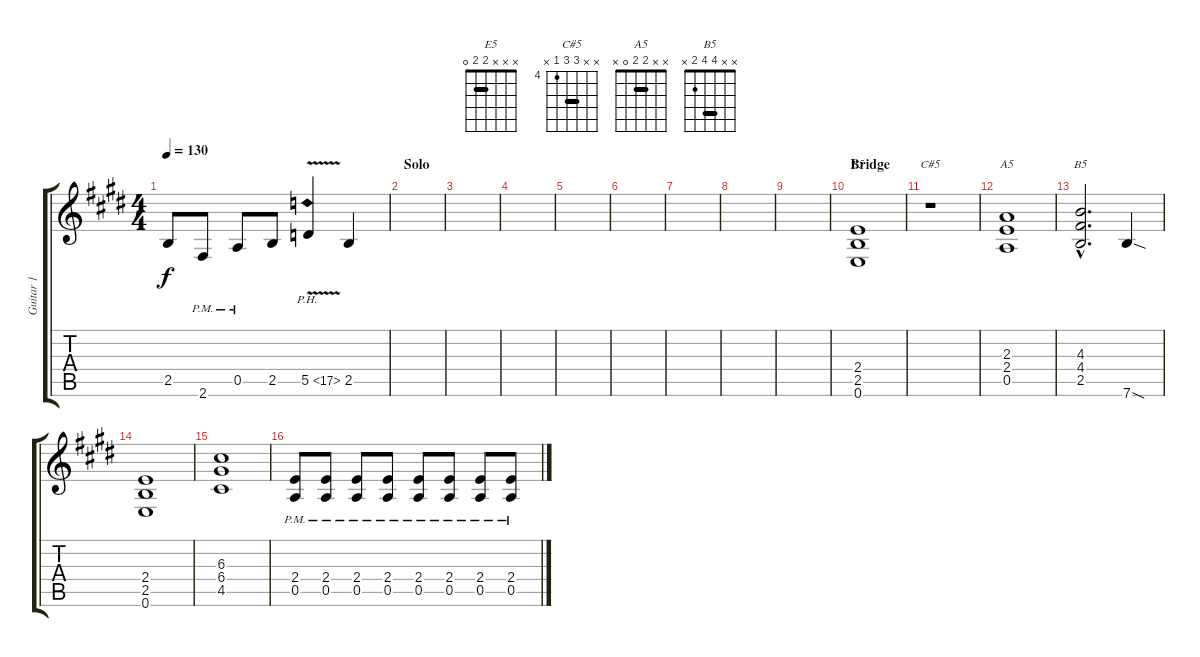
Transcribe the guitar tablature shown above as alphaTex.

\track ("Guitar 1" "Guitar 1") {instrument distortionguitar}
\staff {score tabs}
\tuning (E4 B3 G3 D3 A2 E2) {hide}
\chord ("E5" x x x 2 2 0) {barre 2}
\chord ("C#5" x x 6 6 4 x) {firstfret 4 barre 6}
\chord ("A5" x x 2 2 0 x) {barre 2}
\chord ("B5" x x 4 4 2 x) {barre 4}
\ts (4 4)
\tempo 130
\clef g2
\ks e
2.5{t}.8{dy f} 2.6{pm}.8 0.5{pm}.8 2.5.8 5.5{ph 12 v}.4 2.5.4 |
\section ("" "Solo")
|
|
|
|
|
|
|
|
\section ("" "Bridge")
(2.4 2.5 0.6).1{ch "E5"} |
r.1{ch "C#5"} |
(2.3 2.4 0.5).1{ch "A5"} |
(4.3{hac} 4.4{hac} 2.5{hac}).2{d ch "B5"} 7.6{sod}.4 |
(2.4 2.5 0.6).1 |
(6.3 6.4 4.5).1 |
(2.4{pm} 0.5{pm}).8 (2.4{pm} 0.5{pm}).8 (2.4{pm} 0.5{pm}).8 (2.4{pm} 0.5{pm}).8 (2.4{pm} 0.5{pm}).8 (2.4{pm} 0.5{pm}).8 (2.4{pm} 0.5{pm}).8 (2.4{pm} 0.5{pm}).8
